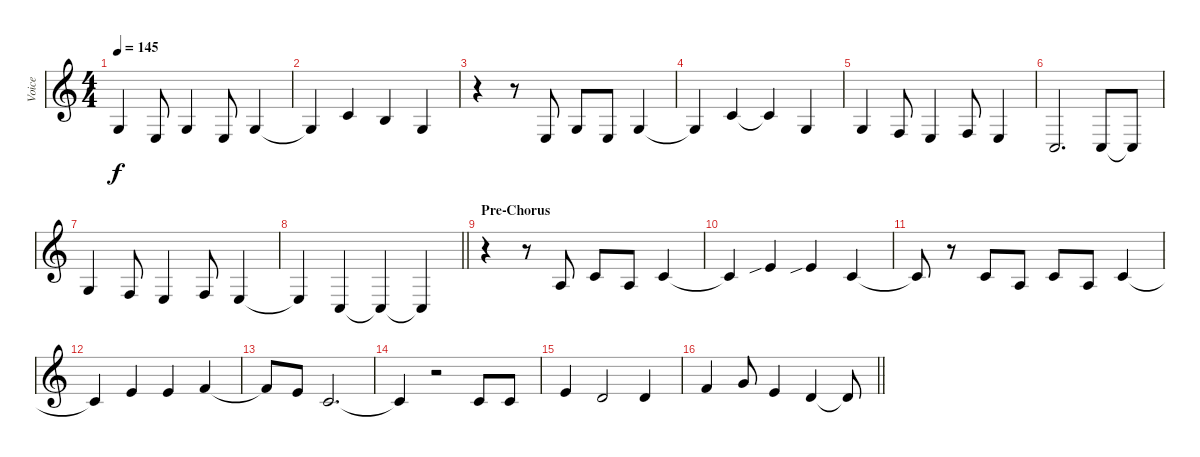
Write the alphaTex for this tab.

\track ("Voice" "Voice") {instrument whistle}
\staff {score}
\tuning (E4 B3 G3 D3 A2 E2) {hide}
\ts (4 4)
\tempo 145
\clef g2
\ks c
5.4.4{dy f} 2.4.8 5.4.4 2.4.8 5.4.4 |
5.4{t}.4 5.3.4 4.3.4 0.3.4 |
r.4 r.8 2.4.8 5.4.8 2.4.8 5.4.4 |
5.4{t}.4 5.3.4 5.3{t}.4 0.3.4 |
0.3.4 3.4.8 2.4.4 3.4.8 2.4.4 |
3.5.2{d} 3.5.8 3.5{t}.8 |
5.4.4 3.4.8 2.4.4 3.4.8 2.4.4 |
\barLineRight lightlight
2.4{t}.4 3.5.4 3.5{t}.4 3.5{t}.4 |
\section ("" "Pre-Chorus")
r.4 r.8 2.3.8 5.3.8 2.3.8 5.3.4 |
5.3{t}.4 9.3{sib}.4 9.3{sib}.4 5.3.4 |
5.3{t}.8 r.8 5.3.8 2.3.8 5.3.8 2.3.8 5.3.4 |
5.3{t}.4 5.2.4 5.2.4 6.2.4 |
6.2{t}.8 5.2.8 1.2.2{d} |
1.2{t}.4 r.2 1.2.8 1.2.8 |
5.2.4 3.2.2 3.2.4 |
\barLineRight lightlight
6.2.4 8.2.8 5.2.4 3.2.4 3.2{t}.8
